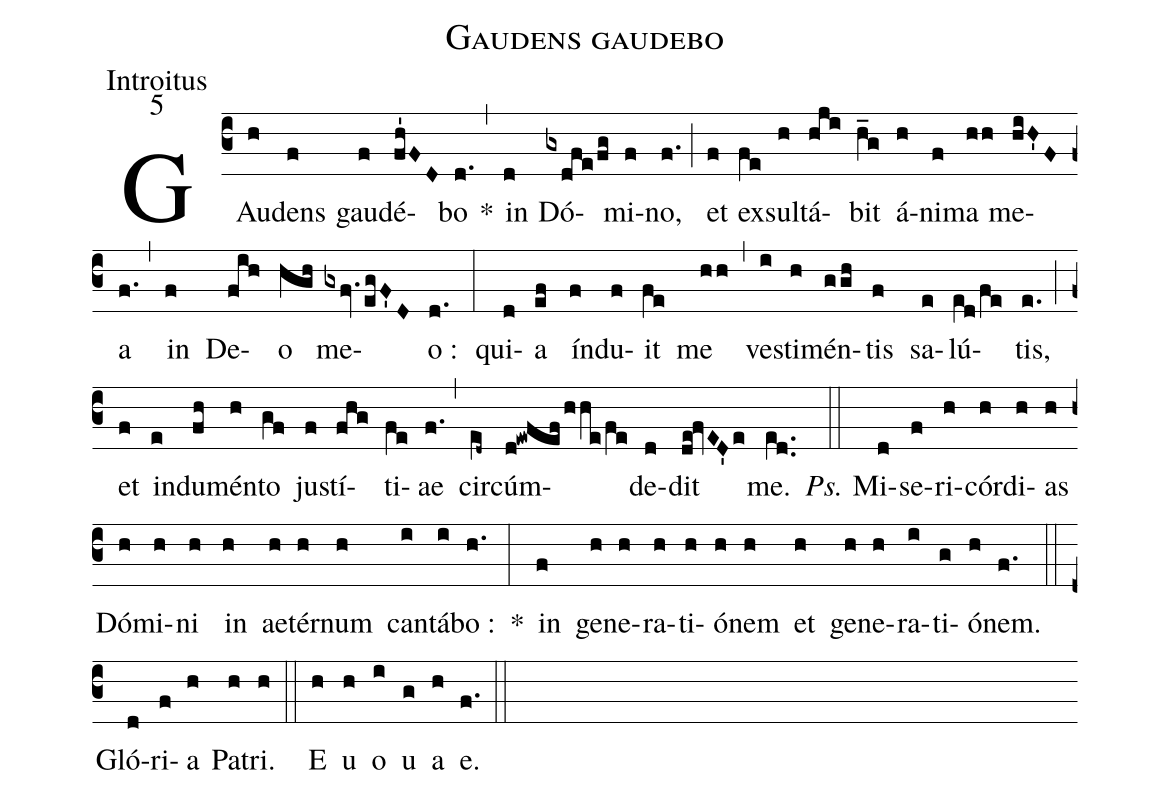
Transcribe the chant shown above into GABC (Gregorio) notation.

name:Gaudens gaudebo;
office-part:Introitus;
mode:5;
%%
(c3) GAu(h)dens(f) gau(f)dé(fh'FD)bo(d.) *(,) in(d) Dó(gxdfe/fg)mi(f)no,(f.) (;) et(f) ex(fe)sul(h)tá(hji)bit(h_g) á(h)ni(f)ma(hh) me(hiH'F)a(f.) (,) in(f) De(fih)o(hgh) me(gxfv.egF'D)o :(d.) (:) qui(d)a(ef) ín(f)du(f)it(fe) me(hh) (,) ve(i)sti(h)mén(ggh)tis(f) sa(e)lú(e[ll:1]d/fe)tis,(e.) (;) et(f) in(e)du(fh)mén(h)to(gf) ju(f)stí(fhg)ti(fe)ae(f.) (,) cir(e[ll:1]d~)cúm(d!ewfefhhe/fe)de(d)dit(de!fvED'e) me.(e[ll:1]d..) (::) <i>Ps.</i> Mi(d)se(f)ri(h)cór(h)di(h)as(h) Dó(h)mi(h)ni(h) in(h) ae(h)tér(h)num(h) can(i)tá(i)bo :(h.) *(:) in(f) ge(h)ne(h)ra(h)ti(h)ó(h)nem(h) et(h) ge(h)ne(h)ra(i)ti(g)ó(h)nem.(f.) (::) Gló(d)ri(f)a(h) Pa(h)tri.(h) (::) <eu>E(h) u(h) o(i) u(g) a(h) e.</eu>(f.) (::)
